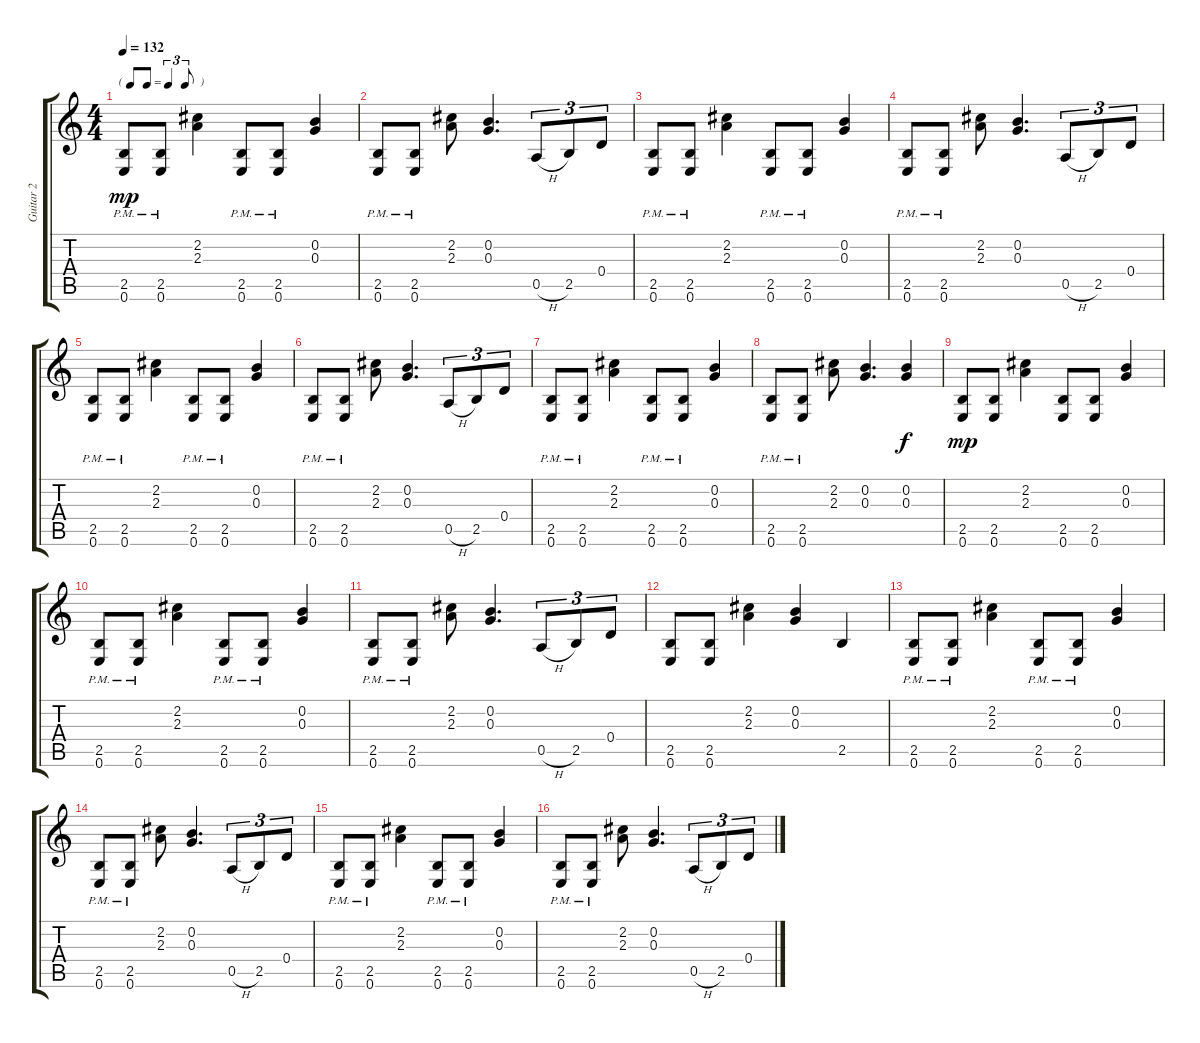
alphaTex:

\track ("Guitar 2" "Guitar 2") {instrument distortionguitar}
\staff {score tabs}
\tuning (E4 B3 G3 D3 A2 E2) {hide}
\ts (4 4)
\tf triplet8th
\tempo 132
\clef g2
\ks c
(2.5{pm} 0.6).8{dy mp} (2.5{pm} 0.6).8 (2.2 2.3).4 (2.5{pm} 0.6).8 (2.5{pm} 0.6).8 (0.2 0.3).4 |
(2.5{pm} 0.6).8 (2.5{pm} 0.6).8 (2.2 2.3).8 (0.2 0.3).4{d} 0.5{h}.8{tu (3 2)} 2.5.8{tu (3 2)} 0.4.8{tu (3 2)} |
(2.5{pm} 0.6).8 (2.5{pm} 0.6).8 (2.2 2.3).4 (2.5{pm} 0.6).8 (2.5{pm} 0.6).8 (0.2 0.3).4 |
(2.5{pm} 0.6).8 (2.5{pm} 0.6).8 (2.2 2.3).8 (0.2 0.3).4{d} 0.5{h}.8{tu (3 2)} 2.5.8{tu (3 2)} 0.4.8{tu (3 2)} |
(2.5{pm} 0.6).8 (2.5{pm} 0.6).8 (2.2 2.3).4 (2.5{pm} 0.6).8 (2.5{pm} 0.6).8 (0.2 0.3).4 |
(2.5{pm} 0.6).8 (2.5{pm} 0.6).8 (2.2 2.3).8 (0.2 0.3).4{d} 0.5{h}.8{tu (3 2)} 2.5.8{tu (3 2)} 0.4.8{tu (3 2)} |
(2.5{pm} 0.6).8 (2.5{pm} 0.6).8 (2.2 2.3).4 (2.5{pm} 0.6).8 (2.5{pm} 0.6).8 (0.2 0.3).4 |
(2.5{pm} 0.6).8 (2.5{pm} 0.6).8 (2.2 2.3).8 (0.2 0.3).4{d} (0.2 0.3).4{dy f} |
(2.5 0.6).8{dy mp} (2.5 0.6).8 (2.2 2.3).4 (2.5 0.6).8 (2.5 0.6).8 (0.2 0.3).4 |
(2.5{pm} 0.6).8 (2.5{pm} 0.6).8 (2.2 2.3).4 (2.5{pm} 0.6).8 (2.5{pm} 0.6).8 (0.2 0.3).4 |
(2.5{pm} 0.6).8 (2.5{pm} 0.6).8 (2.2 2.3).8 (0.2 0.3).4{d} 0.5{h}.8{tu (3 2)} 2.5.8{tu (3 2)} 0.4.8{tu (3 2)} |
(2.5 0.6).8 (2.5 0.6).8 (2.2 2.3).4 (0.2 0.3).4 2.5.4 |
(2.5{pm} 0.6).8 (2.5{pm} 0.6).8 (2.2 2.3).4 (2.5{pm} 0.6).8 (2.5{pm} 0.6).8 (0.2 0.3).4 |
(2.5{pm} 0.6).8 (2.5{pm} 0.6).8 (2.2 2.3).8 (0.2 0.3).4{d} 0.5{h}.8{tu (3 2)} 2.5.8{tu (3 2)} 0.4.8{tu (3 2)} |
(2.5{pm} 0.6).8 (2.5{pm} 0.6).8 (2.2 2.3).4 (2.5{pm} 0.6).8 (2.5{pm} 0.6).8 (0.2 0.3).4 |
(2.5{pm} 0.6).8 (2.5{pm} 0.6).8 (2.2 2.3).8 (0.2 0.3).4{d} 0.5{h}.8{tu (3 2)} 2.5.8{tu (3 2)} 0.4.8{tu (3 2)}
